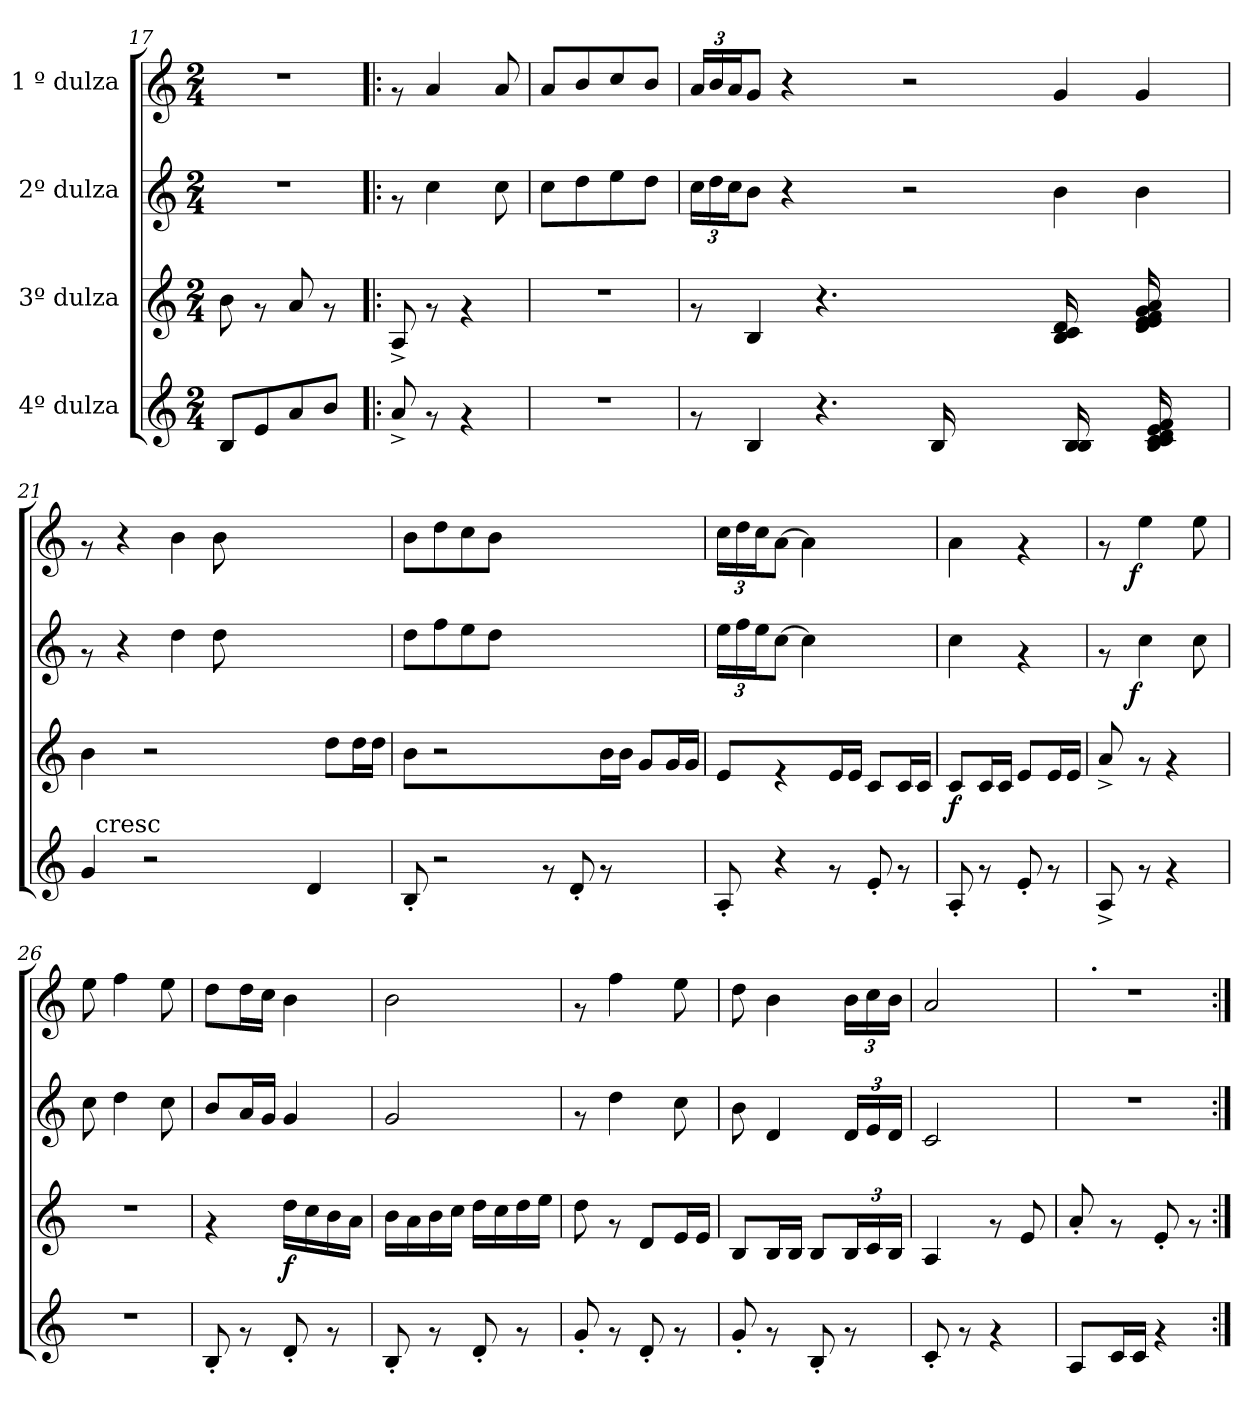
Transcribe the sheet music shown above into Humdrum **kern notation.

**kern	**kern	**dynam	**kern	**dynam	**kern	**dynam
*part4	*part3	*part3	*part2	*part2	*part1	*part1
*staff4	*staff3	*staff3	*staff2	*staff2	*staff1	*staff1
*I"4º dulza	*I"3º dulza	*	*I"2º dulza	*	*I"1 º dulza	*
*clefG2	*clefG2	*	*clefG2	*	*clefG2	*
*k[]	*k[]	*	*k[]	*	*k[]	*
*M2/4	*M2/4	*	*M2/4	*	*M2/4	*
=17	=17	=17	=17	=17	=17	=17
8B/L	8b\	.	2r	.	2r	.
8e/	8rg	.	.	.	.	.
8a/	8a/	.	.	.	.	.
8b/J	8rg	.	.	.	.	.
=18!|:	=18!|:	=18!|:	=18!|:	=18!|:	=18!|:	=18!|:
8a^/	8A^/	.	8rg	.	8rg	.
8rg	8rg	.	4cc\	.	4a/	.
4rg	4rg	.	.	.	.	.
.	.	.	8cc\	.	8a/	.
!!LO:PB:g=z
=19	=19	=19	=19	=19	=19	=19
2r	2r	.	8cc\L	.	8a/L	.
.	.	.	8dd\	.	8b/	.
.	.	.	8ee\	.	8cc/	.
.	.	.	8dd\J	.	8b/J	.
=20	=20	=20	=20	=20	=20	=20
*	*	*	*Xbrackettup	*	*Xbrackettup	*
8rg	8rg	.	24cc\LL	.	24a/LL	.
.	.	.	24dd\	.	24b/	.
.	.	.	24cc\J	.	24a/J	.
4B/	4B/	.	8b\J	.	8g/J	.
.	.	.	4r	.	4r	.
4.r	4.r	.	.	.	.	.
.	.	.	4ryy	.	4ryy	.
!LO:N:vis=16..	!	!	!	!	!	!
12ryy	6ryy	.	2r	.	2r	.
16B/	.	.	.	.	.	.
16ryy	.	.	.	.	.	.
.	3ryy	.	.	.	.	.
4ryy	.	.	.	.	.	.
16ryy	.	.	.	.	.	.
.	16B/ 16c/ 16d/	.	4b\	.	4g/	.
16B/ 16B/	.	.	.	.	.	.
.	8.ryy	.	.	.	.	.
8.ryy	.	.	.	.	.	.
.	16d/ 16e/ 16e/ 16f/ 16g/ 16a/	.	4b\	.	4g/	.
16B/ 16c/ 16c/ 16d/ 16e/ 16f/	.	.	.	.	.	.
.	8.ryy	.	.	.	.	.
8.ryy	.	.	.	.	.	.
.	48ryy	.	48ryy	.	48ryy	.
=21	=21	=21	=21	=21	=21	=21
*^	*	*	*	*	*	*
4g/	24ryy	4b\	.	8rg	.	8rg	.
!	!LO:TX:a:t=cresc	!	!	!	!	!	!
.	3%2ryy	.	.	.	.	.	.
.	.	.	.	4r	.	4r	.
2r	.	2r	.	.	.	.	.
.	.	.	.	4dd\	.	4b\	.
.	.	.	.	8dd\	.	8b\	.
.	3%2ryy	.	.	.	.	.	.
4..ryy	.	2ryy	.	2.ryy	.	2.ryy	.
4d/	.	.	.	.	.	.	.
.	.	8dd\L	.	.	.	.	.
.	12.ryy	16dd\L	.	.	.	.	.
16ryy	.	16dd\JJ	.	.	.	.	.
*v	*v	*	*	*	*	*	*
=22	=22	=22	=22	=22	=22	=22
8B'/	8b\L	.	8dd\L	.	8b\L	.
2r	2r	.	8ff\	.	8dd\	.
.	.	.	8ee\	.	8cc\	.
.	.	.	8dd\J	.	8b\J	.
.	.	.	2.ryy	.	2.ryy	.
8rg	4ryy	.	.	.	.	.
8d'/	.	.	.	.	.	.
8rg	16b\L	.	.	.	.	.
.	16b\JJ	.	.	.	.	.
4ryy	8g/L	.	.	.	.	.
.	16g/L	.	.	.	.	.
.	16g/JJ	.	.	.	.	.
=23	=23	=23	=23	=23	=23	=23
8A'/	8e/L	.	24ee\LL	.	24cc\LL	.
.	.	.	24ff\	.	24dd\	.
.	.	.	24ee\J	.	24cc\J	.
4r	4r	.	[8cc\J	.	[8a\J	.
.	.	.	4cc\]	.	4a\]	.
8rg	16e/L	.	.	.	.	.
.	16e/JJ	.	.	.	.	.
8e'/	8c/L	.	4ryy	.	4ryy	.
8rg	16c/L	.	.	.	.	.
.	16c/JJ	.	.	.	.	.
!!LO:LB:g=z
=24	=24	=24	=24	=24	=24	=24
!	!	!LO:DY:b	!	!	!	!
8A'/	8c/L	f	4cc\	.	4a\	.
8rg	16c/L	.	.	.	.	.
.	16c/JJ	.	.	.	.	.
8e'/	8e/L	.	4rg	.	4rg	.
8rg	16e/L	.	.	.	.	.
.	16e/JJ	.	.	.	.	.
=25	=25	=25	=25	=25	=25	=25
*	*	*	*^	*	*^	*
8A^/	8a^/	.	8rg	12ryy	.	8rg	12ryy	.
.	.	.	.	48ryy	.	.	48ryy	.
!	!	!	!	!	!LO:DY:b	!	!	!LO:DY:b
.	.	.	.	3ryy	f	.	3ryy	f
8rg	8rg	.	4cc\	.	.	4ee\	.	.
4rg	4rg	.	.	.	.	.	.	.
.	.	.	8cc\	.	.	8ee\	.	.
.	.	.	.	24.ryy	.	.	24.ryy	.
*	*	*	*v	*v	*	*	*	*
*	*	*	*	*	*v	*v	*
=26	=26	=26	=26	=26	=26	=26
2r	2r	.	8cc\	.	8ee\	.
.	.	.	4dd\	.	4ff\	.
.	.	.	8cc\	.	8ee\	.
=27	=27	=27	=27	=27	=27	=27
8B'/	4rg	.	8b/L	.	8dd\L	.
8rg	.	.	16a/L	.	16dd\L	.
.	.	.	16g/JJ	.	16cc\JJ	.
!	!	!LO:DY:b	!	!	!	!
8d'/	16dd\LL	f	4g/	.	4b\	.
.	16cc\	.	.	.	.	.
8rg	16b\	.	.	.	.	.
.	16a\JJ	.	.	.	.	.
=28	=28	=28	=28	=28	=28	=28
8B'/	16b\LL	.	2g/	.	2b\	.
.	16a\	.	.	.	.	.
8rg	16b\	.	.	.	.	.
.	16cc\JJ	.	.	.	.	.
8d'/	16dd\LL	.	.	.	.	.
.	16cc\	.	.	.	.	.
8rg	16dd\	.	.	.	.	.
.	16ee\JJ	.	.	.	.	.
=29	=29	=29	=29	=29	=29	=29
8g'/	8dd\	.	8rg	.	8rg	.
8rg	8rg	.	4dd\	.	4ff\	.
8d'/	8d/L	.	.	.	.	.
8rg	16e/L	.	8cc\	.	8ee\	.
.	16e/JJ	.	.	.	.	.
!!LO:LB:g=z
=30	=30	=30	=30	=30	=30	=30
8g'/	8B/L	.	8b\	.	8dd\	.
8rg	16B/L	.	4d/	.	4b\	.
.	16B/JJ	.	.	.	.	.
8B'/	8B/L	.	.	.	.	.
*	*Xbrackettup	*	*	*	*	*
8rg	24B/L	.	24d/LL	.	24b\LL	.
.	24c/	.	24e/	.	24cc\	.
.	24B/JJ	.	24d/JJ	.	24b\JJ	.
=31	=31	=31	=31	=31	=31	=31
8c'/	4A/	.	2c/	.	2a/	.
8rg	.	.	.	.	.	.
4rg	8rg	.	.	.	.	.
.	8e/	.	.	.	.	.
=32	=32	=32	=32	=32	=32	=32
*	*	*	*	*	*^	*
8A/L	8a'/	.	2r	.	2r	16ryy	.
!	!	!	!	!	!	!LO:TX:a:B:t=.	!
.	.	.	.	.	.	4..ryy	.
16c/L	8rg	.	.	.	.	.	.
16c/JJ	.	.	.	.	.	.	.
4rg	8e'/	.	.	.	.	.	.
.	8rg	.	.	.	.	.	.
*	*	*	*	*	*v	*v	*
=:|!	=:|!	=:|!	=:|!	=:|!	=:|!	=:|!
*-	*-	*-	*-	*-	*-	*-
